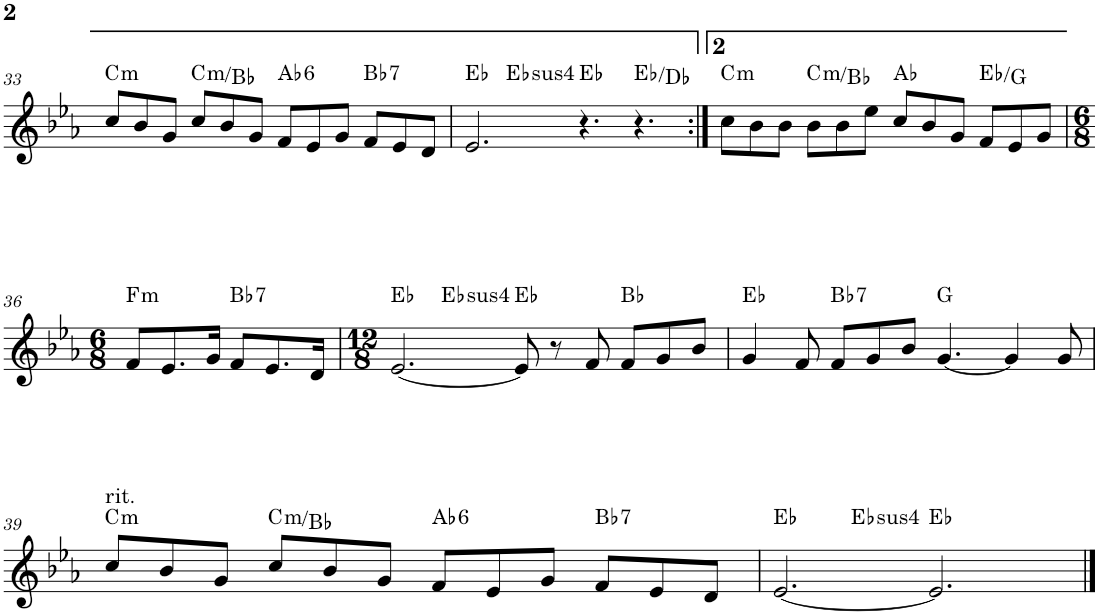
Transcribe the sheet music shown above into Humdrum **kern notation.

**kern	**harte
*part1	*part1
*staff1	*
*I"P1	*
!!LO:PB:g=z
*clefG2	*
*k[b-e-a-]	*
*E-:	*
*M12/8	*
=33	=33
!	!LO:H:kt=m
8cc/L	C:min
8b-/	.
8g/J	.
!	!LO:H:kt=m
8cc/L	C:min/b7
8b-/	.
8g/J	.
!	!LO:H:kt=6
8f/L	Ab:maj6
8e-/	.
8g/J	.
!	!LO:H:kt=7
8f/L	Bb:7
8e-/	.
8d/J	.
=34	=34
*^	*
2.e-/	4.ryy	Eb:maj
!	!	!LO:H:kt=4
.	1ryy	Eb:sus4
4.r	.	Eb:maj
4.r	.	Eb:maj/b7
.	8ryy	.
=35:|!	=35:|!	=35:|!
!	!	!LO:H:kt=m
*v	*v	*
8cc\L	C:min
8b-\	.
8b-\J	.
!	!LO:H:kt=m
8b-\L	C:min/b7
8b-\	.
8ee-\J	.
8cc/L	Ab:maj
8b-/	.
8g/J	.
8f/L	Eb:maj/3
8e-/	.
8g/J	.
!!LO:LB:g=z
=36	=36
*M6/8	*
!	!LO:H:kt=m
8f/L	F:min
8.e-/	.
16g/Jk	.
!	!LO:H:kt=7
8f/L	Bb:7
8.e-/	.
16d/Jk	.
=37	=37
*M12/8	*
*^	*
[<2.e-/	4.ryy	Eb:maj
!	!	!LO:H:kt=4
.	1ryy	Eb:sus4
8e-/]	.	Eb:maj
8r	.	.
8f/	.	.
8f/L	.	Bb:maj
8g/	.	.
8b-/J	8ryy	.
*v	*v	*
=38	=38
4g/	Eb:maj
8f/	.
!	!LO:H:kt=7
8f/L	Bb:7
8g/	.
8b-/J	.
[<4.g/	G:maj
4g/]	.
8g/	.
!!LO:LB:g=z
=39	=39
!LO:TX:a:t=rit.	!LO:H:kt=m
8cc/L	C:min
8b-/	.
8g/J	.
!	!LO:H:kt=m
8cc/L	C:min/b7
8b-/	.
8g/J	.
!	!LO:H:kt=6
8f/L	Ab:maj6
8e-/	.
8g/J	.
!	!LO:H:kt=7
8f/L	Bb:7
8e-/	.
8d/J	.
=40	=40
*^	*
[<2.e-/	4.ryy	Eb:maj
!	!	!LO:H:kt=4
.	1ryy	Eb:sus4
2.e-/]	.	Eb:maj
.	8ryy	.
*v	*v	*
==	==
*-	*-
